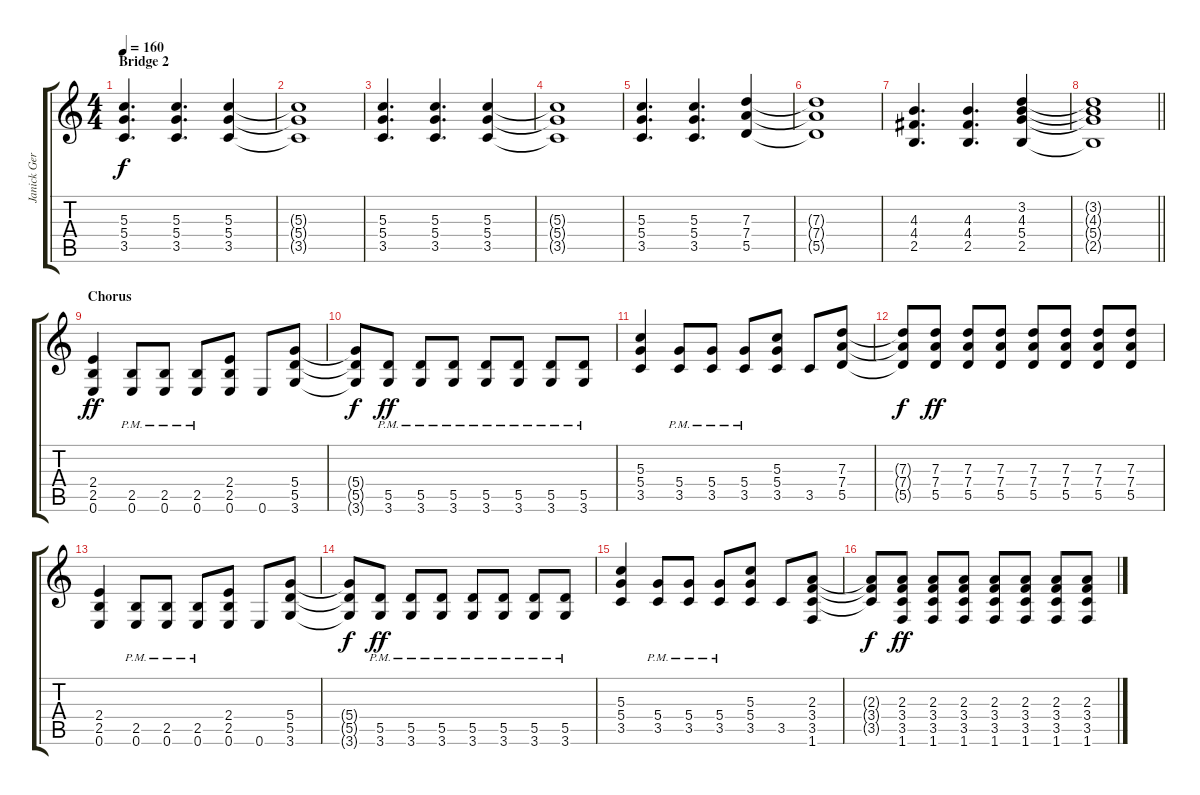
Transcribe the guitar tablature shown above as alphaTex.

\track ("Janick Gers" "Janick Ger") {instrument distortionguitar}
\staff {score tabs}
\tuning (E4 B3 G3 D3 A2 E2) {hide}
\ts (4 4)
\section ("" "Bridge 2")
\tempo 160
\clef g2
\ks c
(5.3 5.4 3.5).4{d dy f volume 10 instrument distortionguitar} (5.3 5.4 3.5).4{d} (5.3 5.4 3.5).4 |
(5.3{t} 5.4{t} 3.5{t}).1 |
(5.3 5.4 3.5).4{d} (5.3 5.4 3.5).4{d} (5.3 5.4 3.5).4 |
(5.3{t} 5.4{t} 3.5{t}).1 |
(5.3 5.4 3.5).4{d} (5.3 5.4 3.5).4{d} (7.3 7.4 5.5).4 |
(7.3{t} 7.4{t} 5.5{t}).1 |
(4.3 4.4 2.5).4{d} (4.3 4.4 2.5).4{d} (3.2 4.3 5.4 2.5).4 |
\barLineRight lightlight
(3.2{t} 4.3{t} 5.4{t} 2.5{t}).1 |
\section ("" "Chorus")
(2.4 2.5 0.6).4{dy ff} (2.5{pm} 0.6{pm}).8 (2.5{pm} 0.6{pm}).8 (2.5{pm} 0.6{pm}).8 (2.4 2.5 0.6).8 0.6.8 (5.4 5.5 3.6).8 |
(5.4{t} 5.5{t} 3.6{t}).8{dy f} (5.5{pm} 3.6{pm}).8{dy ff} (5.5{pm} 3.6{pm}).8 (5.5{pm} 3.6{pm}).8 (5.5{pm} 3.6{pm}).8 (5.5{pm} 3.6{pm}).8 (5.5{pm} 3.6{pm}).8 (5.5{pm} 3.6{pm}).8 |
(5.3 5.4 3.5).4 (5.4{pm} 3.5{pm}).8 (5.4{pm} 3.5{pm}).8 (5.4{pm} 3.5{pm}).8 (5.3 5.4 3.5).8 3.5.8 (7.3 7.4 5.5).8 |
(7.3{t} 7.4{t} 5.5{t}).8{dy f} (7.3 7.4 5.5).8{dy ff} (7.3 7.4 5.5).8 (7.3 7.4 5.5).8 (7.3 7.4 5.5).8 (7.3 7.4 5.5).8 (7.3 7.4 5.5).8 (7.3 7.4 5.5).8 |
(2.4 2.5 0.6).4 (2.5{pm} 0.6{pm}).8 (2.5{pm} 0.6{pm}).8 (2.5{pm} 0.6{pm}).8 (2.4 2.5 0.6).8 0.6.8 (5.4 5.5 3.6).8 |
(5.4{t} 5.5{t} 3.6{t}).8{dy f} (5.5{pm} 3.6{pm}).8{dy ff} (5.5{pm} 3.6{pm}).8 (5.5{pm} 3.6{pm}).8 (5.5{pm} 3.6{pm}).8 (5.5{pm} 3.6{pm}).8 (5.5{pm} 3.6{pm}).8 (5.5{pm} 3.6{pm}).8 |
(5.3 5.4 3.5).4 (5.4{pm} 3.5{pm}).8 (5.4{pm} 3.5{pm}).8 (5.4{pm} 3.5{pm}).8 (5.3 5.4 3.5).8 3.5.8 (2.3 3.4 3.5 1.6).8 |
(2.3{t} 3.4{t} 3.5{t}).8{dy f} (2.3 3.4 3.5 1.6).8{dy ff} (2.3 3.4 3.5 1.6).8 (2.3 3.4 3.5 1.6).8 (2.3 3.4 3.5 1.6).8 (2.3 3.4 3.5 1.6).8 (2.3 3.4 3.5 1.6).8 (2.3 3.4 3.5 1.6).8
